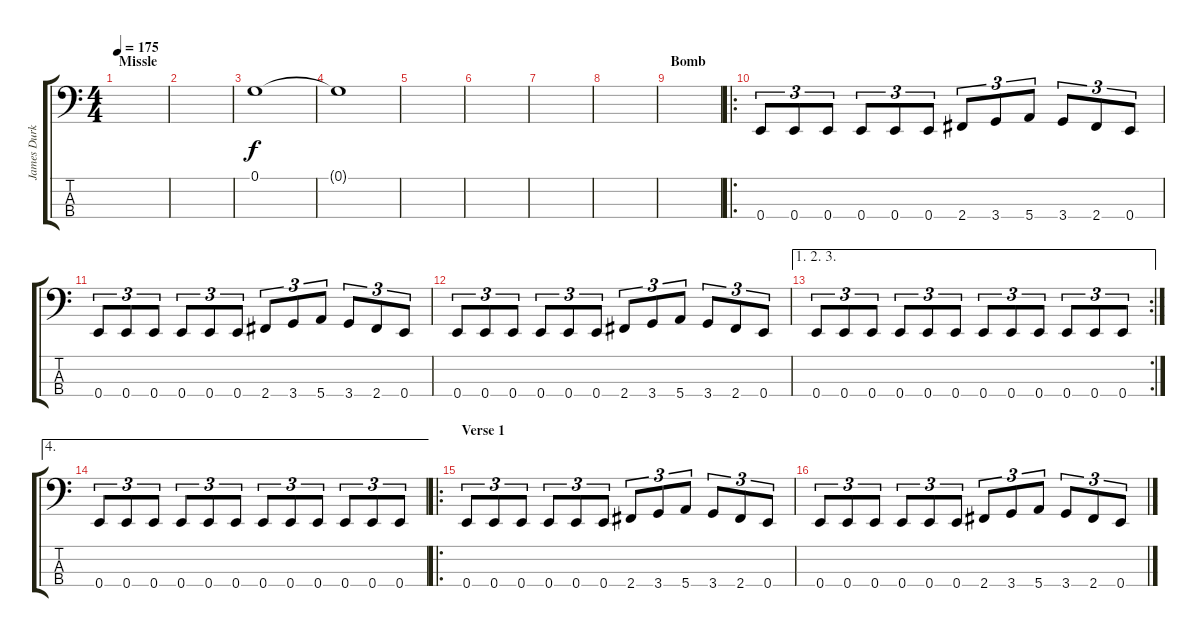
\track ("James Durkin (Bass)" "James Durk") {instrument electricbassfinger}
\staff {score tabs}
\tuning (G2 D2 A1 E1) {hide}
\ts (4 4)
\section ("" "Missle")
\tempo 175
\clef f4
\ks c
|
|
0.1.1 |
0.1{t}.1 |
|
|
|
|
\section ("" "Bomb")
|
\ro
0.4.8{tu (3 2)} 0.4.8{tu (3 2)} 0.4.8{tu (3 2)} 0.4.8{tu (3 2)} 0.4.8{tu (3 2)} 0.4.8{tu (3 2)} 2.4.8{tu (3 2)} 3.4.8{tu (3 2)} 5.4.8{tu (3 2)} 3.4.8{tu (3 2)} 2.4.8{tu (3 2)} 0.4.8{tu (3 2)} |
0.4.8{tu (3 2)} 0.4.8{tu (3 2)} 0.4.8{tu (3 2)} 0.4.8{tu (3 2)} 0.4.8{tu (3 2)} 0.4.8{tu (3 2)} 2.4.8{tu (3 2)} 3.4.8{tu (3 2)} 5.4.8{tu (3 2)} 3.4.8{tu (3 2)} 2.4.8{tu (3 2)} 0.4.8{tu (3 2)} |
0.4.8{tu (3 2)} 0.4.8{tu (3 2)} 0.4.8{tu (3 2)} 0.4.8{tu (3 2)} 0.4.8{tu (3 2)} 0.4.8{tu (3 2)} 2.4.8{tu (3 2)} 3.4.8{tu (3 2)} 5.4.8{tu (3 2)} 3.4.8{tu (3 2)} 2.4.8{tu (3 2)} 0.4.8{tu (3 2)} |
\ae (1 2 3)
\rc 2
0.4.8{tu (3 2)} 0.4.8{tu (3 2)} 0.4.8{tu (3 2)} 0.4.8{tu (3 2)} 0.4.8{tu (3 2)} 0.4.8{tu (3 2)} 0.4.8{tu (3 2)} 0.4.8{tu (3 2)} 0.4.8{tu (3 2)} 0.4.8{tu (3 2)} 0.4.8{tu (3 2)} 0.4.8{tu (3 2)} |
\ae 4
0.4.8{tu (3 2)} 0.4.8{tu (3 2)} 0.4.8{tu (3 2)} 0.4.8{tu (3 2)} 0.4.8{tu (3 2)} 0.4.8{tu (3 2)} 0.4.8{tu (3 2)} 0.4.8{tu (3 2)} 0.4.8{tu (3 2)} 0.4.8{tu (3 2)} 0.4.8{tu (3 2)} 0.4.8{tu (3 2)} |
\ro
\section ("" "Verse 1")
0.4.8{tu (3 2)} 0.4.8{tu (3 2)} 0.4.8{tu (3 2)} 0.4.8{tu (3 2)} 0.4.8{tu (3 2)} 0.4.8{tu (3 2)} 2.4.8{tu (3 2)} 3.4.8{tu (3 2)} 5.4.8{tu (3 2)} 3.4.8{tu (3 2)} 2.4.8{tu (3 2)} 0.4.8{tu (3 2)} |
0.4.8{tu (3 2)} 0.4.8{tu (3 2)} 0.4.8{tu (3 2)} 0.4.8{tu (3 2)} 0.4.8{tu (3 2)} 0.4.8{tu (3 2)} 2.4.8{tu (3 2)} 3.4.8{tu (3 2)} 5.4.8{tu (3 2)} 3.4.8{tu (3 2)} 2.4.8{tu (3 2)} 0.4.8{tu (3 2)}
